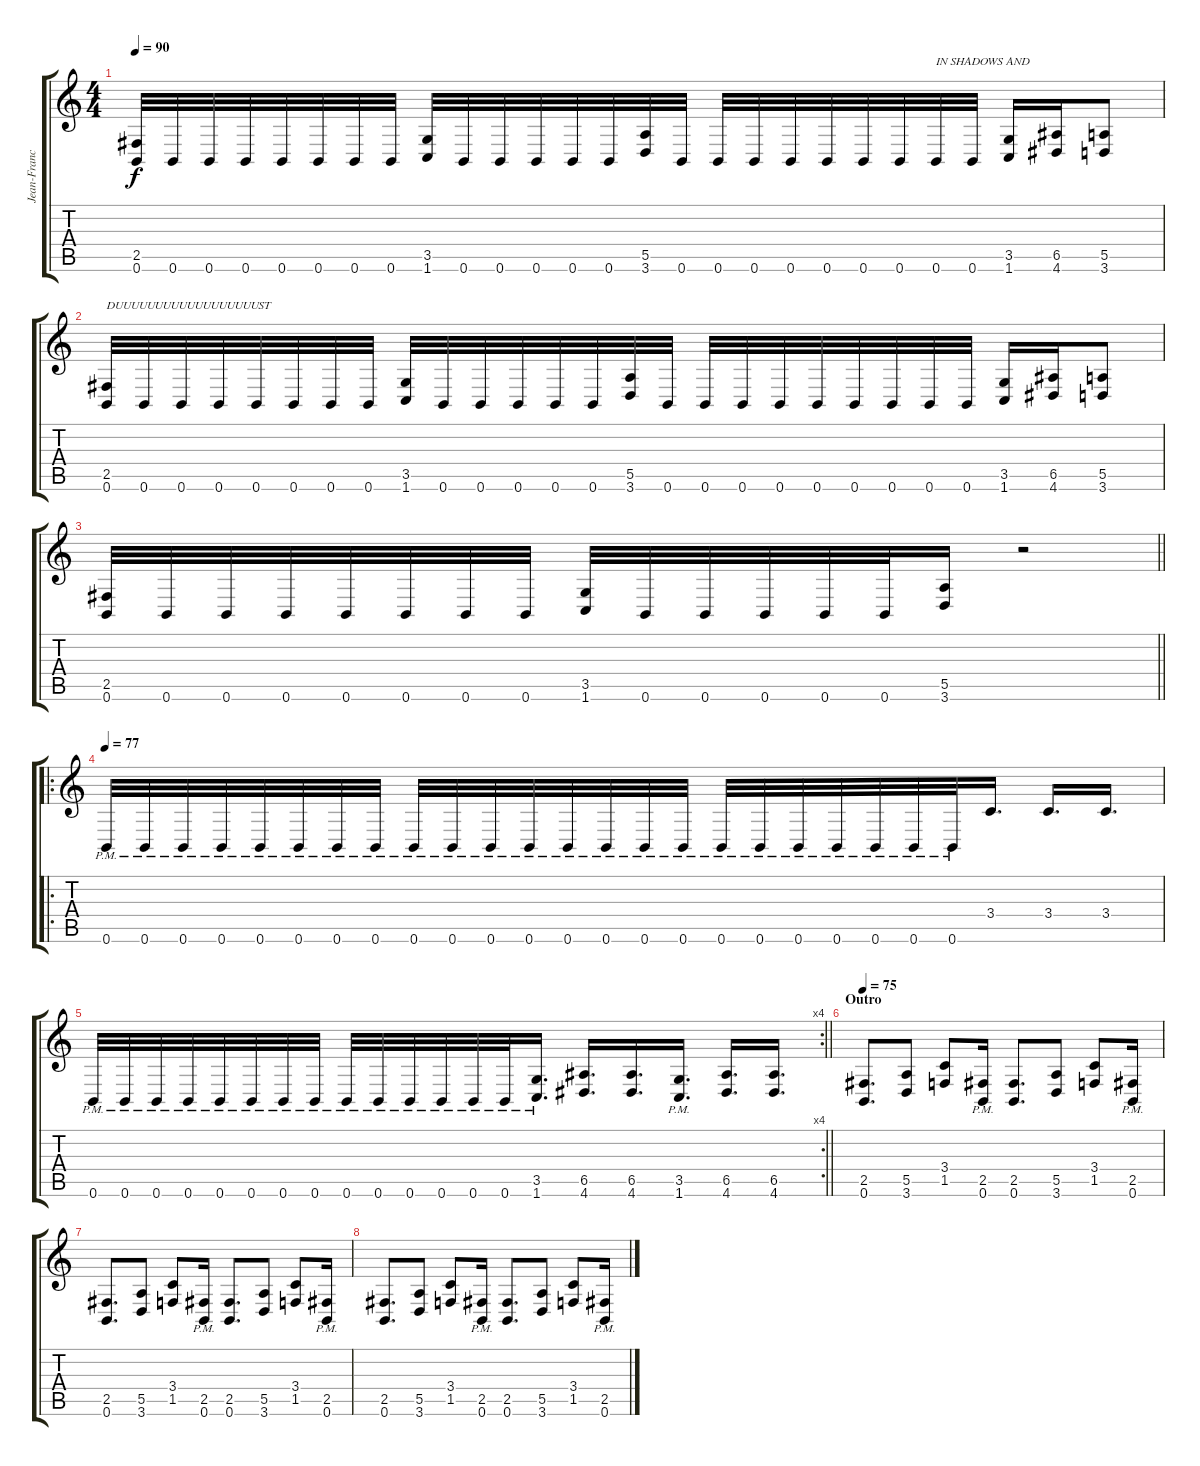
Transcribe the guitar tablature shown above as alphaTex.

\track ("Jean-Francois" "Jean-Franc") {instrument distortionguitar}
\staff {score tabs}
\tuning (B3 Gb3 D3 A2 E2 B1) {hide}
\ts (4 4)
\tempo 90
\clef g2
\ks c
(2.5 0.6).32{dy f} 0.6.32 0.6.32 0.6.32 0.6.32 0.6.32 0.6.32 0.6.32 (3.5 1.6).32 0.6.32 0.6.32 0.6.32 0.6.32 0.6.32 (5.5 3.6).32 0.6.32 0.6.32 0.6.32 0.6.32 0.6.32 0.6.32 0.6.32 0.6.32{txt "IN SHADOWS AND"} 0.6.32 (3.5 1.6).16 (6.5 4.6).16 (5.5 3.6).8 |
(2.5 0.6).32{txt "DUUUUUUUUUUUUUUUUUUST"} 0.6.32 0.6.32 0.6.32 0.6.32 0.6.32 0.6.32 0.6.32 (3.5 1.6).32 0.6.32 0.6.32 0.6.32 0.6.32 0.6.32 (5.5 3.6).32 0.6.32 0.6.32 0.6.32 0.6.32 0.6.32 0.6.32 0.6.32 0.6.32 0.6.32 (3.5 1.6).16 (6.5 4.6).16 (5.5 3.6).8 |
\barLineRight lightlight
(2.5 0.6).32 0.6.32 0.6.32 0.6.32 0.6.32 0.6.32 0.6.32 0.6.32 (3.5 1.6).32 0.6.32 0.6.32 0.6.32 0.6.32 0.6.32 (5.5 3.6).16 r.2 |
\ro
\tempo 77
0.6{pm}.32 0.6{pm}.32 0.6{pm}.32 0.6{pm}.32 0.6{pm}.32 0.6{pm}.32 0.6{pm}.32 0.6{pm}.32 0.6{pm}.32 0.6{pm}.32 0.6{pm}.32 0.6{pm}.32 0.6{pm}.32 0.6{pm}.32 0.6{pm}.32 0.6{pm}.32 0.6{pm}.32 0.6{pm}.32 0.6{pm}.32 0.6{pm}.32 0.6{pm}.32 0.6{pm}.32 0.6{pm}.32 3.4.16{d} 3.4.16{d} 3.4.16{d} |
\rc 4
\barLineRight lightlight
0.6{pm}.32 0.6{pm}.32 0.6{pm}.32 0.6{pm}.32 0.6{pm}.32 0.6{pm}.32 0.6{pm}.32 0.6{pm}.32 0.6{pm}.32 0.6{pm}.32 0.6{pm}.32 0.6{pm}.32 0.6{pm}.32 0.6{pm}.32 (3.5{pm} 1.6{pm}).16{d} (6.5 4.6).16{d} (6.5 4.6).16{d} (3.5{pm} 1.6{pm}).16{d} (6.5 4.6).16{d} (6.5 4.6).16{d} |
\section ("" "Outro")
\tempo 75
(2.5 0.6).8{d} (5.5 3.6).8 (3.4 1.5).8 (2.5{pm} 0.6{pm}).16 (2.5 0.6).8{d} (5.5 3.6).8 (3.4 1.5).8 (2.5{pm} 0.6{pm}).16 |
(2.5 0.6).8{d} (5.5 3.6).8 (3.4 1.5).8 (2.5{pm} 0.6{pm}).16 (2.5 0.6).8{d} (5.5 3.6).8 (3.4 1.5).8 (2.5{pm} 0.6{pm}).16 |
(2.5 0.6).8{d} (5.5 3.6).8 (3.4 1.5).8 (2.5{pm} 0.6{pm}).16 (2.5 0.6).8{d} (5.5 3.6).8 (3.4 1.5).8 (2.5{pm} 0.6{pm}).16
